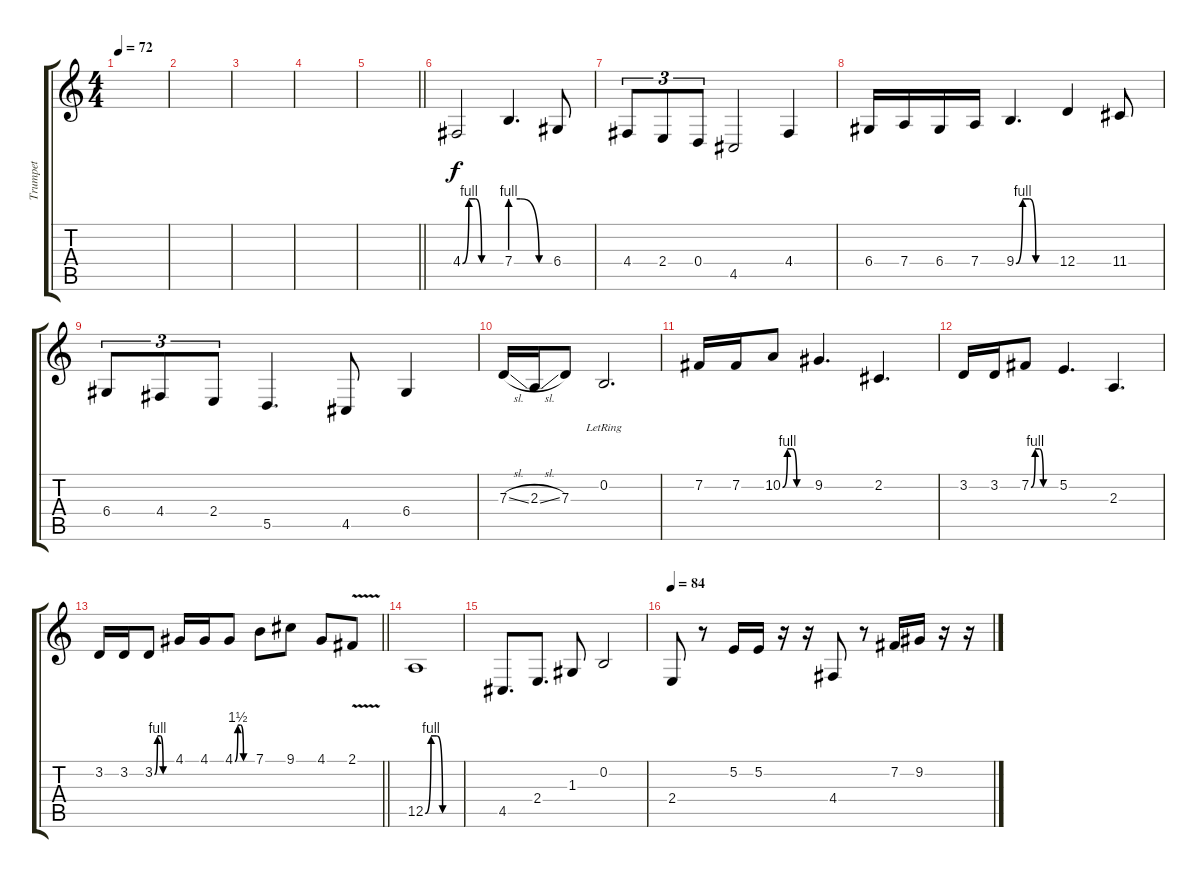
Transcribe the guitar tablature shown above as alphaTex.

\track ("Trumpet" "Trumpet") {instrument trombone}
\staff {score tabs}
\tuning (E4 B3 G3 D3 A2 E2) {hide}
\ts (4 4)
\tempo 72
\clef g2
\ks c
|
|
|
|
\barLineRight lightlight
|
4.4{be (custom 0 0 10 4 20 4 30 0 60 0)}.2 7.4{be (custom 0 4 15 4 44 0 60 0)}.4{d} 6.4.8 |
4.4.8{tu (3 2)} 2.4.8{tu (3 2)} 0.4.8{tu (3 2)} 4.5.2 4.4.4 |
6.4.16 7.4.16 6.4.16 7.4.16 9.4{be (custom 0 0 10 4 20 4 30 0 60 0)}.4{d} 12.4.4 11.4.8 |
6.4.8{tu (3 2)} 4.4.8{tu (3 2)} 2.4.8{tu (3 2)} 5.5.4{d} 4.5.8 6.4.4 |
7.3{sl}.16 2.3{sl}.16 7.3.8 0.2{lr}.2{d} |
7.2.16 7.2.16 10.2{be (custom 0 0 10 4 20 4 30 0 60 0)}.8 9.2.4{d} 2.2.4{d} |
3.2.16 3.2.16 7.2{be (custom 0 0 10 4 20 4 30 0 60 0)}.8 5.2.4{d} 2.3.4{d} |
\barLineRight lightlight
3.2.16 3.2.16 3.2{be (custom 0 0 10 4 20 4 30 0 60 0)}.8 4.1.16 4.1.16 4.1{be (custom 0 0 10 6 20 6 30 0 60 0)}.8 7.1.8 9.1.8 4.1.8 2.1{v}.8 |
12.5{be (custom 0 0 10 4 20 4 30 0 40 0 60 0)}.1 |
4.5.8{d} 2.4.8{d} 1.3.8 0.2.2 |
\tempo 84
2.4.8 r.8 5.2.16 5.2.16 r.16 r.16 4.4.8 r.8 7.2.16 9.2.16 r.16 r.16
